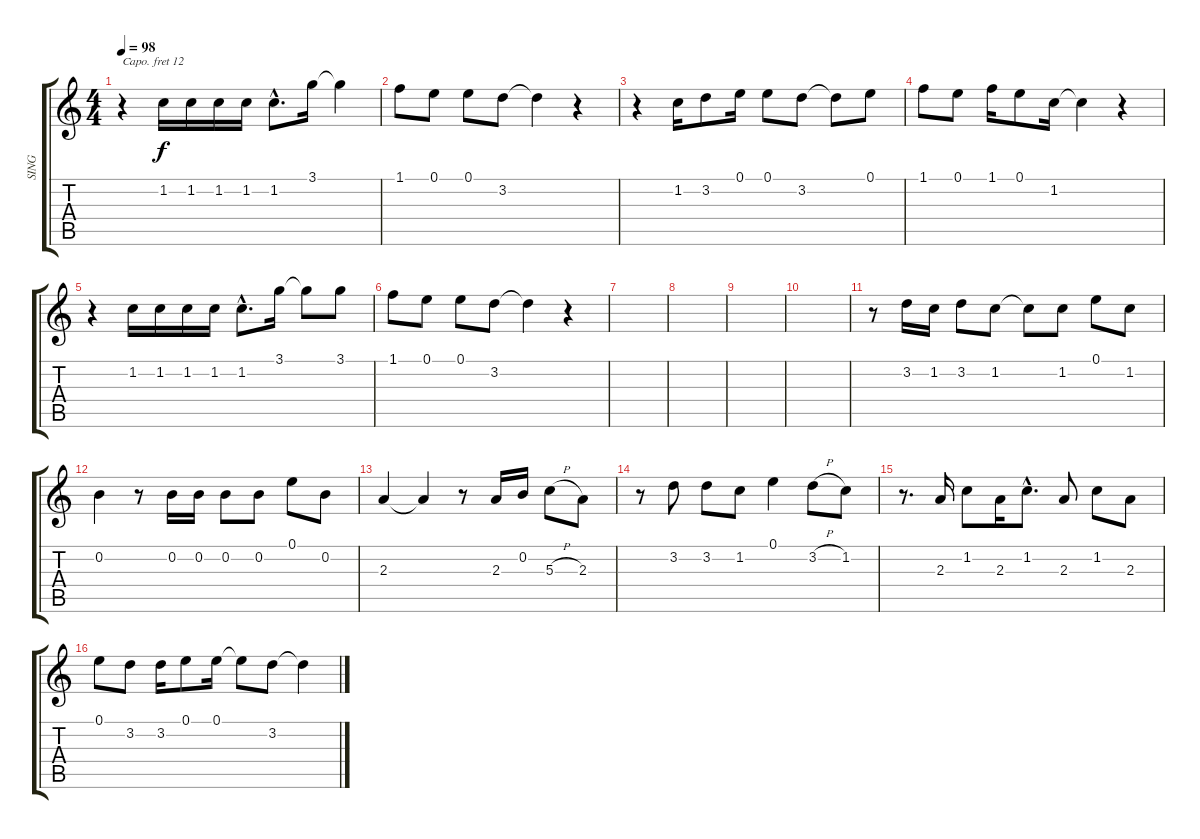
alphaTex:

\track ("SING" "SING") {instrument electricgrandpiano}
\staff {score tabs}
\capo 12
\tuning (E4 B3 G3 D3 A2 E2) {hide}
\ts (4 4)
\tempo 98
\clef g2
\ks c
r.4{dy f} 1.2.16 1.2.16 1.2.16 1.2.16 1.2{hac}.8{d} 3.1.16 3.1{t}.4 |
1.1.8 0.1.8 0.1.8 3.2.8 3.2{t}.4 r.4 |
r.4 1.2.16 3.2.8 0.1.16 0.1.8 3.2.8 3.2{t}.8 0.1.8 |
1.1.8 0.1.8 1.1.16 0.1.8 1.2.16 1.2{t}.4 r.4 |
r.4 1.2.16 1.2.16 1.2.16 1.2.16 1.2{hac}.8{d} 3.1.16 3.1{t}.8 3.1.8 |
1.1.8 0.1.8 0.1.8 3.2.8 3.2{t}.4 r.4 |
|
|
|
|
r.8 3.2.16 1.2.16 3.2.8 1.2.8 1.2{t}.8 1.2.8 0.1.8 1.2.8 |
0.2.4 r.8 0.2.16 0.2.16 0.2.8 0.2.8 0.1.8 0.2.8 |
2.3.4 2.3{t}.4 r.8 2.3.16 0.2.16 5.3{h}.8 2.3.8 |
r.8 3.2.8 3.2.8 1.2.8 0.1.4 3.2{h}.8 1.2.8 |
r.8{d} 2.3.16 1.2.8 2.3.16 1.2{hac}.8{d} 2.3.8 1.2.8 2.3.8 |
0.1.8 3.2.8 3.2.16 0.1.8 0.1.16 0.1{t}.8 3.2.8 3.2{t}.4
